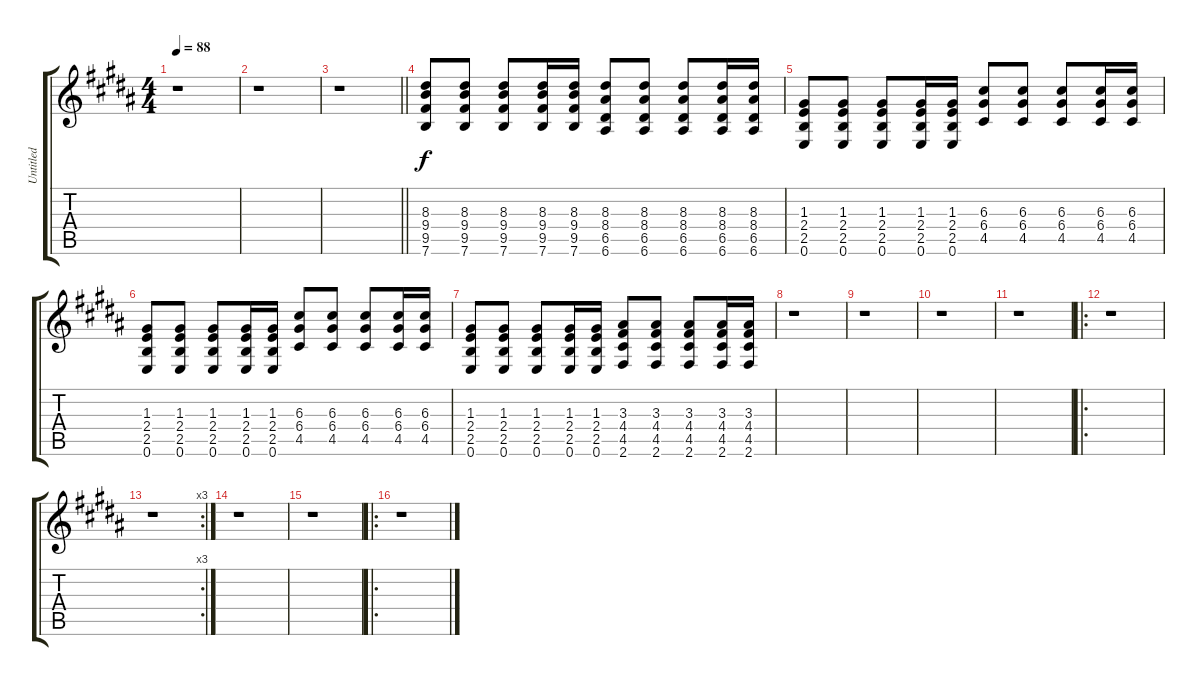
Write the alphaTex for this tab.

\track ("Untitled" "Untitled") {instrument acousticguitarsteel}
\staff {score tabs}
\tuning (E4 B3 G3 D3 A2 E2) {hide}
\ts (4 4)
\tempo 88
\clef g2
\ks b
r.1{dy f} |
\ks g#minor
r.1 |
\barLineRight lightlight
r.1 |
\ks b
(8.3 9.4 9.5 7.6).8 (8.3 9.4 9.5 7.6).8 (8.3 9.4 9.5 7.6).8 (8.3 9.4 9.5 7.6).16 (8.3 9.4 9.5 7.6).16 (8.3 8.4 6.5 6.6).8 (8.3 8.4 6.5 6.6).8 (8.3 8.4 6.5 6.6).8 (8.3 8.4 6.5 6.6).16 (8.3 8.4 6.5 6.6).16 |
\ks g#minor
(1.3 2.4 2.5 0.6).8 (1.3 2.4 2.5 0.6).8 (1.3 2.4 2.5 0.6).8 (1.3 2.4 2.5 0.6).16 (1.3 2.4 2.5 0.6).16 (6.3 6.4 4.5).8 (6.3 6.4 4.5).8 (6.3 6.4 4.5).8 (6.3 6.4 4.5).16 (6.3 6.4 4.5).16 |
\ks b
(1.3 2.4 2.5 0.6).8 (1.3 2.4 2.5 0.6).8 (1.3 2.4 2.5 0.6).8 (1.3 2.4 2.5 0.6).16 (1.3 2.4 2.5 0.6).16 (6.3 6.4 4.5).8 (6.3 6.4 4.5).8 (6.3 6.4 4.5).8 (6.3 6.4 4.5).16 (6.3 6.4 4.5).16 |
\ks g#minor
(1.3 2.4 2.5 0.6).8 (1.3 2.4 2.5 0.6).8 (1.3 2.4 2.5 0.6).8 (1.3 2.4 2.5 0.6).16 (1.3 2.4 2.5 0.6).16 (3.3 4.4 4.5 2.6).8 (3.3 4.4 4.5 2.6).8 (3.3 4.4 4.5 2.6).8 (3.3 4.4 4.5 2.6).16 (3.3 4.4 4.5 2.6).16 |
\ks b
r.1 |
\ks g#minor
r.1 |
\ks b
r.1 |
\ks g#minor
r.1 |
\ro
\ks b
r.1 |
\rc 3
\ks g#minor
r.1 |
\ks b
r.1 |
\ks g#minor
r.1 |
\ro
\ks b
r.1
